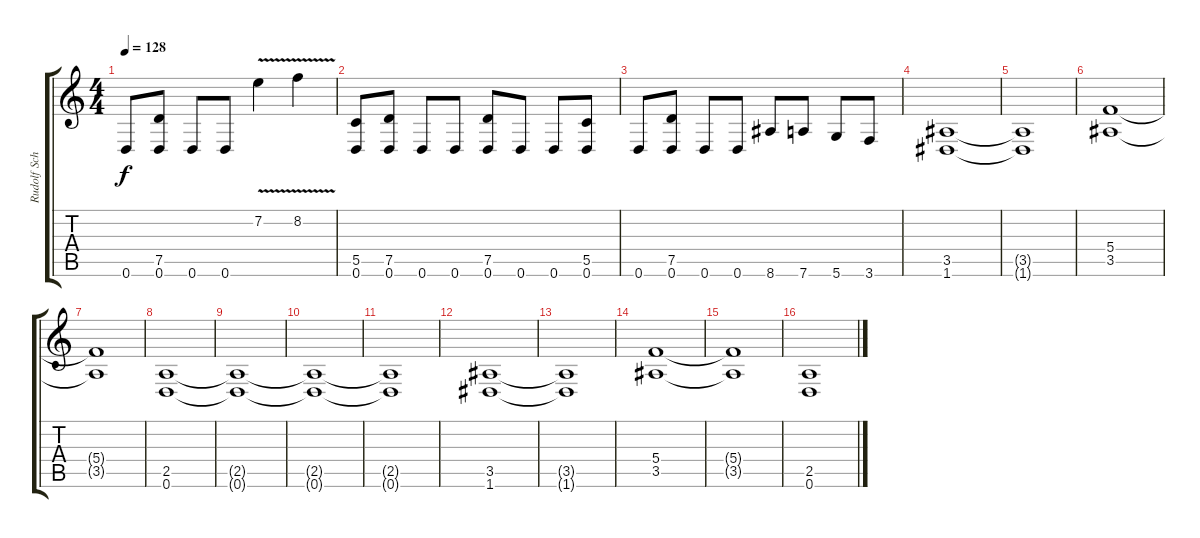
\track ("Rudolf Schenker" "Rudolf Sch") {instrument distortionguitar}
\staff {score tabs}
\tuning (D4 A3 F3 C3 G2 D2) {hide}
\ts (4 4)
\tempo 128
\clef g2
\ks c
0.6.8{dy f} (7.5 0.6).8 0.6.8 0.6.8 7.2{v}.4 8.2{v}.4 |
(5.5 0.6).8 (7.5 0.6).8 0.6.8 0.6.8 (7.5 0.6).8 0.6.8 0.6.8 (5.5 0.6).8 |
0.6.8 (7.5 0.6).8 0.6.8 0.6.8 8.6.8 7.6.8 5.6.8 3.6.8 |
(3.5 1.6).1 |
(3.5{t} 1.6{t}).1 |
(5.4 3.5).1 |
(5.4{t} 3.5{t}).1 |
(2.5 0.6).1 |
(2.5{t} 0.6{t}).1 |
(2.5{t} 0.6{t}).1 |
(2.5{t} 0.6{t}).1 |
(3.5 1.6).1 |
(3.5{t} 1.6{t}).1 |
(5.4 3.5).1 |
(5.4{t} 3.5{t}).1 |
(2.5 0.6).1
